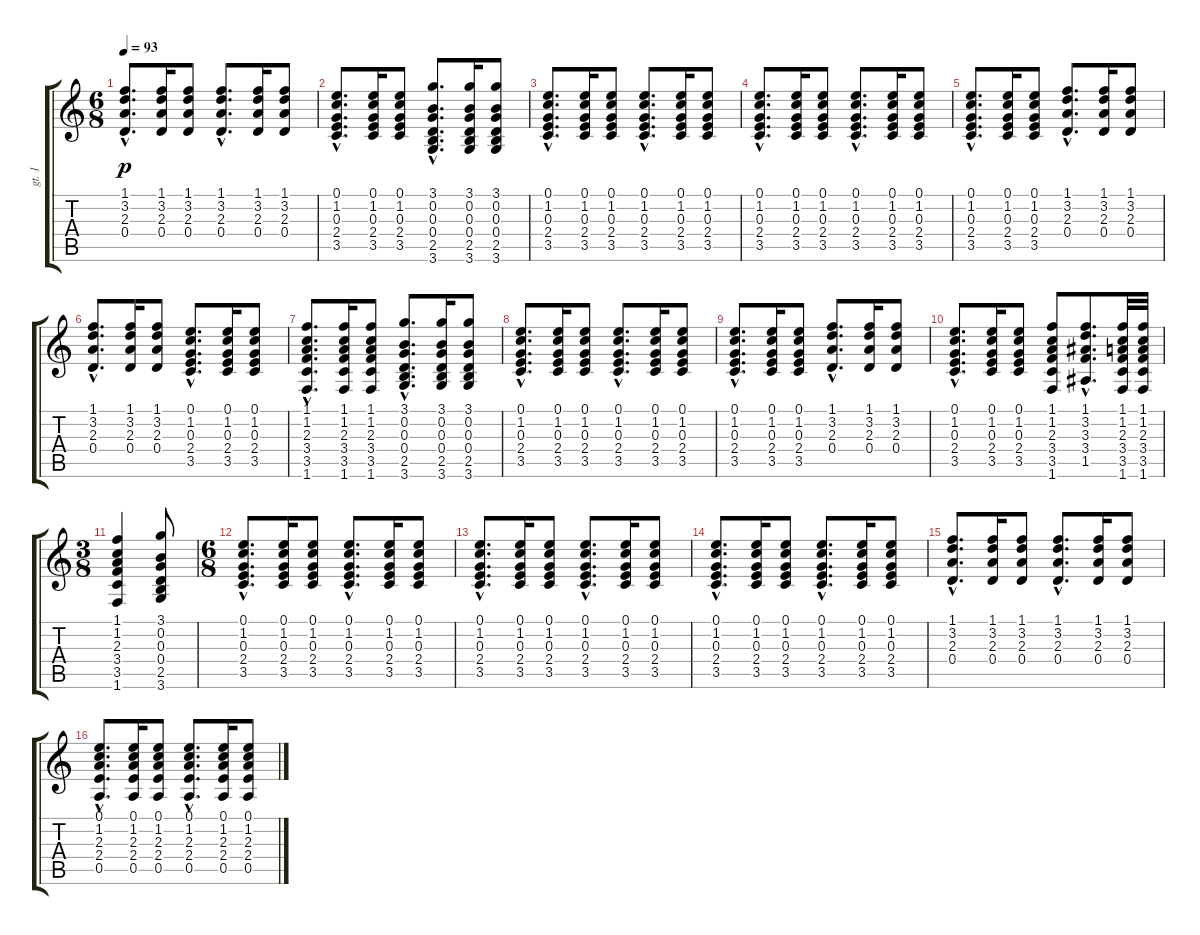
\track ("gt. 1" "gt. 1") {instrument acousticguitarsteel}
\staff {score tabs}
\tuning (E4 B3 G3 D3 A2 E2) {hide}
\ts (6 8)
\tempo 93
\clef g2
\ks c
(1.1{hac} 3.2{hac} 2.3{hac} 0.4{hac}).8{d dy p} (1.1 3.2 2.3 0.4).16 (1.1 3.2 2.3 0.4).8 (1.1{hac} 3.2{hac} 2.3{hac} 0.4{hac}).8{d} (1.1 3.2 2.3 0.4).16 (1.1 3.2 2.3 0.4).8 |
(0.1{hac} 1.2{hac} 0.3{hac} 2.4{hac} 3.5{hac}).8{d} (0.1 1.2 0.3 2.4 3.5).16 (0.1 1.2 0.3 2.4 3.5).8 (3.1{hac} 0.2{hac} 0.3{hac} 0.4{hac} 2.5{hac} 3.6{hac}).8{d} (3.1 0.2 0.3 0.4 2.5 3.6).16 (3.1 0.2 0.3 0.4 2.5 3.6).8 |
(0.1{hac} 1.2{hac} 0.3{hac} 2.4{hac} 3.5{hac}).8{d} (0.1 1.2 0.3 2.4 3.5).16 (0.1 1.2 0.3 2.4 3.5).8 (0.1{hac} 1.2{hac} 0.3{hac} 2.4{hac} 3.5{hac}).8{d} (0.1 1.2 0.3 2.4 3.5).16 (0.1 1.2 0.3 2.4 3.5).8 |
(0.1{hac} 1.2{hac} 0.3{hac} 2.4{hac} 3.5{hac}).8{d} (0.1 1.2 0.3 2.4 3.5).16 (0.1 1.2 0.3 2.4 3.5).8 (0.1{hac} 1.2{hac} 0.3{hac} 2.4{hac} 3.5{hac}).8{d} (0.1 1.2 0.3 2.4 3.5).16 (0.1 1.2 0.3 2.4 3.5).8 |
(0.1{hac} 1.2{hac} 0.3{hac} 2.4{hac} 3.5{hac}).8{d} (0.1 1.2 0.3 2.4 3.5).16 (0.1 1.2 0.3 2.4 3.5).8 (1.1{hac} 3.2{hac} 2.3{hac} 0.4{hac}).8{d} (1.1 3.2 2.3 0.4).16 (1.1 3.2 2.3 0.4).8 |
(1.1{hac} 3.2{hac} 2.3{hac} 0.4{hac}).8{d} (1.1 3.2 2.3 0.4).16 (1.1 3.2 2.3 0.4).8 (0.1{hac} 1.2{hac} 0.3{hac} 2.4{hac} 3.5{hac}).8{d} (0.1 1.2 0.3 2.4 3.5).16 (0.1 1.2 0.3 2.4 3.5).8 |
(1.1{hac} 1.2{hac} 2.3{hac} 3.4{hac} 3.5{hac} 1.6{hac}).8{d} (1.1 1.2 2.3 3.4 3.5 1.6).16 (1.1 1.2 2.3 3.4 3.5 1.6).8 (3.1{hac} 0.2{hac} 0.3{hac} 0.4{hac} 2.5{hac} 3.6{hac}).8{d} (3.1 0.2 0.3 0.4 2.5 3.6).16 (3.1 0.2 0.3 0.4 2.5 3.6).8 |
(0.1{hac} 1.2{hac} 0.3{hac} 2.4{hac} 3.5{hac}).8{d} (0.1 1.2 0.3 2.4 3.5).16 (0.1 1.2 0.3 2.4 3.5).8 (0.1{hac} 1.2{hac} 0.3{hac} 2.4{hac} 3.5{hac}).8{d} (0.1 1.2 0.3 2.4 3.5).16 (0.1 1.2 0.3 2.4 3.5).8 |
(0.1{hac} 1.2{hac} 0.3{hac} 2.4{hac} 3.5{hac}).8{d} (0.1 1.2 0.3 2.4 3.5).16 (0.1 1.2 0.3 2.4 3.5).8 (1.1{hac} 3.2{hac} 2.3{hac} 0.4{hac}).8{d} (1.1 3.2 2.3 0.4).16 (1.1 3.2 2.3 0.4).8 |
(0.1{hac} 1.2{hac} 0.3{hac} 2.4{hac} 3.5{hac}).8{d} (0.1 1.2 0.3 2.4 3.5).16 (0.1 1.2 0.3 2.4 3.5).8 (1.1 1.2 2.3 3.4 3.5 1.6).8 (1.1{hac} 3.2{hac} 3.3{hac} 3.4{hac} 1.5{hac}).8{d} (1.1 1.2 2.3 3.4 3.5 1.6).32 (1.1 1.2 2.3 3.4 3.5 1.6).32 |
\ts (3 8)
(1.1 1.2 2.3 3.4 3.5 1.6).4 (3.1 0.2 0.3 0.4 2.5 3.6).8 |
\ts (6 8)
(0.1{hac} 1.2{hac} 0.3{hac} 2.4{hac} 3.5{hac}).8{d} (0.1 1.2 0.3 2.4 3.5).16 (0.1 1.2 0.3 2.4 3.5).8 (0.1{hac} 1.2{hac} 0.3{hac} 2.4{hac} 3.5{hac}).8{d} (0.1 1.2 0.3 2.4 3.5).16 (0.1 1.2 0.3 2.4 3.5).8 |
(0.1{hac} 1.2{hac} 0.3{hac} 2.4{hac} 3.5{hac}).8{d} (0.1 1.2 0.3 2.4 3.5).16 (0.1 1.2 0.3 2.4 3.5).8 (0.1{hac} 1.2{hac} 0.3{hac} 2.4{hac} 3.5{hac}).8{d} (0.1 1.2 0.3 2.4 3.5).16 (0.1 1.2 0.3 2.4 3.5).8 |
(0.1{hac} 1.2{hac} 0.3{hac} 2.4{hac} 3.5{hac}).8{d} (0.1 1.2 0.3 2.4 3.5).16 (0.1 1.2 0.3 2.4 3.5).8 (0.1{hac} 1.2{hac} 0.3{hac} 2.4{hac} 3.5{hac}).8{d} (0.1 1.2 0.3 2.4 3.5).16 (0.1 1.2 0.3 2.4 3.5).8 |
(1.1{hac} 3.2{hac} 2.3{hac} 0.4{hac}).8{d} (1.1 3.2 2.3 0.4).16 (1.1 3.2 2.3 0.4).8 (1.1{hac} 3.2{hac} 2.3{hac} 0.4{hac}).8{d} (1.1 3.2 2.3 0.4).16 (1.1 3.2 2.3 0.4).8 |
(0.1{hac} 1.2{hac} 2.3{hac} 2.4{hac} 0.5{hac}).8{d} (0.1 1.2 2.3 2.4 0.5).16 (0.1 1.2 2.3 2.4 0.5).8 (0.1{hac} 1.2{hac} 2.3{hac} 2.4{hac} 0.5{hac}).8{d} (0.1 1.2 2.3 2.4 0.5).16 (0.1 1.2 2.3 2.4 0.5).8
